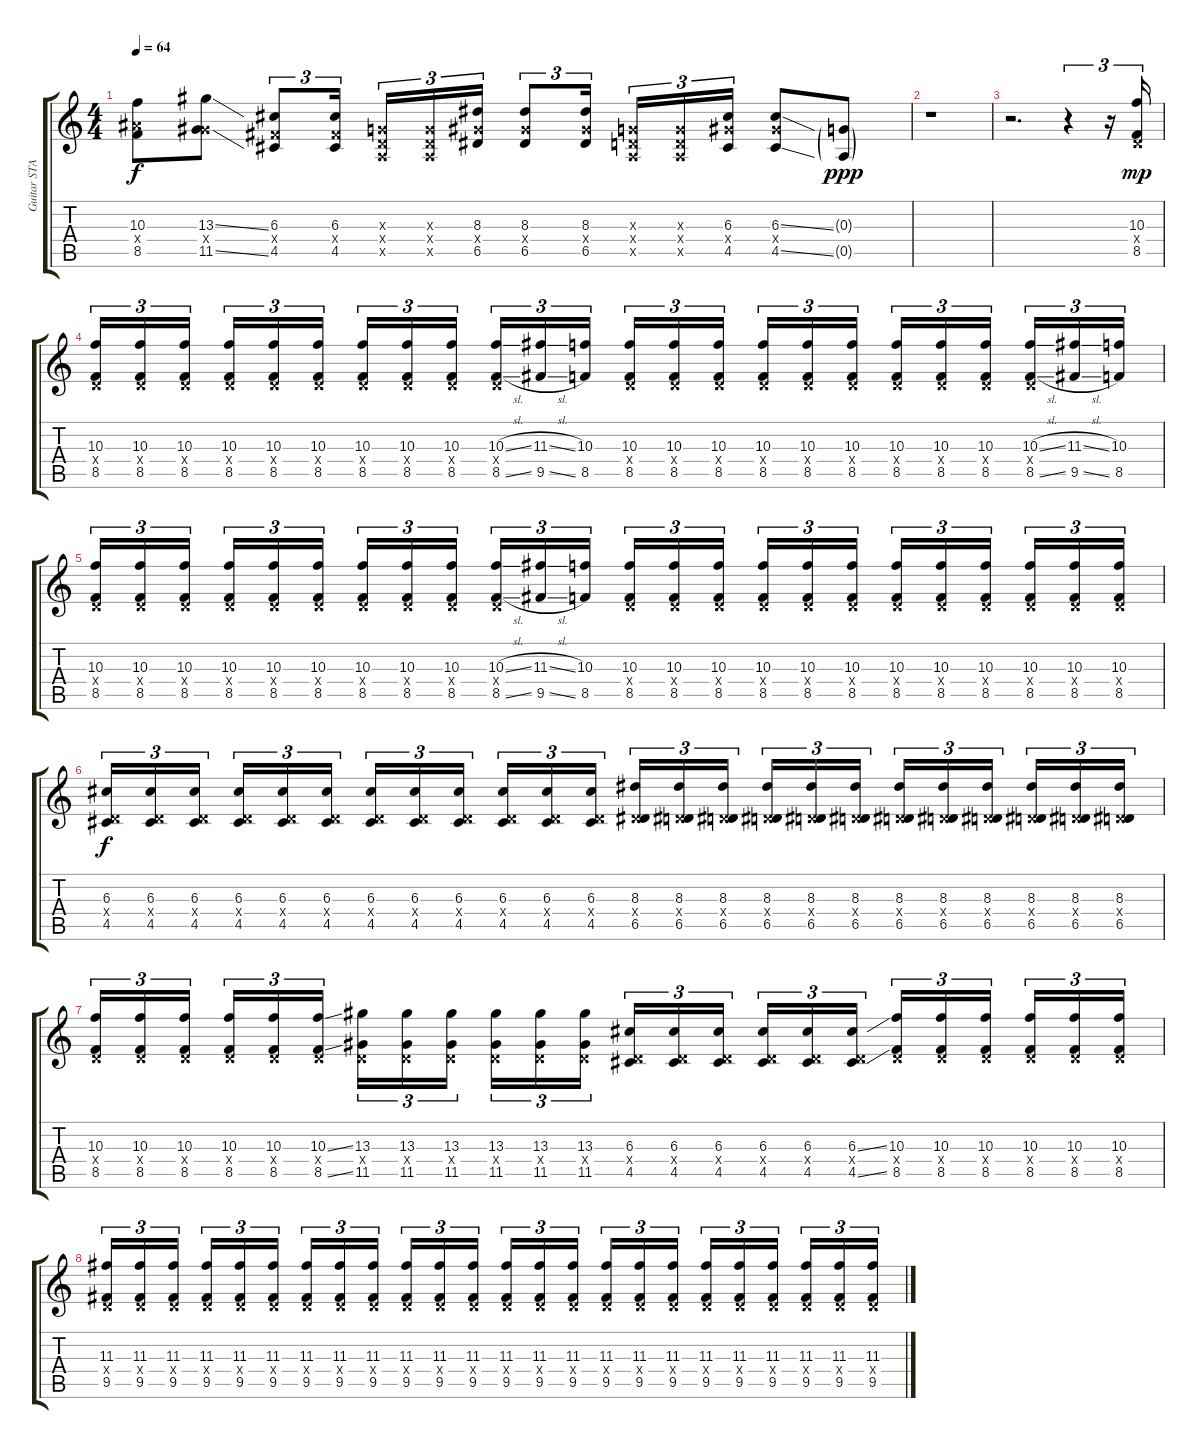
\track ("Guitar STANDARD THREE" "Guitar STA") {instrument distortionguitar}
\staff {score tabs}
\tuning (E4 B3 G3 D3 A2 E2) {hide}
\ts (4 4)
\tempo 64
\clef g2
\ks c
(10.3 8.4{x} 8.5).8{dy f} (13.3{ss} 6.4{x} 11.5{ss}).8 (6.3 4.4{x} 4.5).8{tu (3 2)} (6.3 4.4{x} 4.5).16{tu (3 2)} (0.3{x} 0.4{x} 0.5{x}).16{tu (3 2)} (0.3{x} 0.4{x} 0.5{x}).16{tu (3 2)} (8.3 6.4{x} 6.5).16{tu (3 2)} (8.3 6.4{x} 6.5).8{tu (3 2)} (8.3 6.4{x} 6.5).16{tu (3 2)} (0.3{x} 0.4{x} 0.5{x}).16{tu (3 2)} (0.3{x} 0.4{x} 0.5{x}).16{tu (3 2)} (6.3 6.4{x} 4.5).16{tu (3 2)} (6.3{ss} 6.4{x} 4.5{ss}).8 (0.3{g} 0.5{g}).8{dy ppp} |
r.1 |
r.2{d} r.4{tu (3 2)} r.16{tu (3 2)} (10.3 0.4{x} 8.5).16{tu (3 2) dy mp balance 14} |
(10.3 0.4{x} 8.5).16{tu (3 2)} (10.3 0.4{x} 8.5).16{tu (3 2)} (10.3 0.4{x} 8.5).16{tu (3 2)} (10.3 0.4{x} 8.5).16{tu (3 2)} (10.3 0.4{x} 8.5).16{tu (3 2)} (10.3 0.4{x} 8.5).16{tu (3 2)} (10.3 0.4{x} 8.5).16{tu (3 2)} (10.3 0.4{x} 8.5).16{tu (3 2)} (10.3 0.4{x} 8.5).16{tu (3 2)} (10.3{sl} 0.4{x} 8.5{sl}).16{tu (3 2)} (11.3{sl} 9.5{sl}).16{tu (3 2)} (10.3 8.5).16{tu (3 2)} (10.3 0.4{x} 8.5).16{tu (3 2)} (10.3 0.4{x} 8.5).16{tu (3 2)} (10.3 0.4{x} 8.5).16{tu (3 2)} (10.3 0.4{x} 8.5).16{tu (3 2)} (10.3 0.4{x} 8.5).16{tu (3 2)} (10.3 0.4{x} 8.5).16{tu (3 2)} (10.3 0.4{x} 8.5).16{tu (3 2)} (10.3 0.4{x} 8.5).16{tu (3 2)} (10.3 0.4{x} 8.5).16{tu (3 2)} (10.3{sl} 0.4{x} 8.5{sl}).16{tu (3 2)} (11.3{sl} 9.5{sl}).16{tu (3 2)} (10.3 8.5).16{tu (3 2)} |
(10.3 0.4{x} 8.5).16{tu (3 2)} (10.3 0.4{x} 8.5).16{tu (3 2)} (10.3 0.4{x} 8.5).16{tu (3 2)} (10.3 0.4{x} 8.5).16{tu (3 2)} (10.3 0.4{x} 8.5).16{tu (3 2)} (10.3 0.4{x} 8.5).16{tu (3 2)} (10.3 0.4{x} 8.5).16{tu (3 2)} (10.3 0.4{x} 8.5).16{tu (3 2)} (10.3 0.4{x} 8.5).16{tu (3 2)} (10.3{sl} 0.4{x} 8.5{sl}).16{tu (3 2)} (11.3{sl} 9.5{sl}).16{tu (3 2)} (10.3 8.5).16{tu (3 2)} (10.3 0.4{x} 8.5).16{tu (3 2)} (10.3 0.4{x} 8.5).16{tu (3 2)} (10.3 0.4{x} 8.5).16{tu (3 2)} (10.3 0.4{x} 8.5).16{tu (3 2)} (10.3 0.4{x} 8.5).16{tu (3 2)} (10.3 0.4{x} 8.5).16{tu (3 2)} (10.3 0.4{x} 8.5).16{tu (3 2)} (10.3 0.4{x} 8.5).16{tu (3 2)} (10.3 0.4{x} 8.5).16{tu (3 2)} (10.3 0.4{x} 8.5).16{tu (3 2)} (10.3 0.4{x} 8.5).16{tu (3 2)} (10.3 0.4{x} 8.5).16{tu (3 2)} |
(6.3 0.4{x} 4.5).16{tu (3 2) dy f balance 8} (6.3 0.4{x} 4.5).16{tu (3 2)} (6.3 0.4{x} 4.5).16{tu (3 2)} (6.3 0.4{x} 4.5).16{tu (3 2)} (6.3 0.4{x} 4.5).16{tu (3 2)} (6.3 0.4{x} 4.5).16{tu (3 2)} (6.3 0.4{x} 4.5).16{tu (3 2)} (6.3 0.4{x} 4.5).16{tu (3 2)} (6.3 0.4{x} 4.5).16{tu (3 2)} (6.3 0.4{x} 4.5).16{tu (3 2)} (6.3 0.4{x} 4.5).16{tu (3 2)} (6.3 0.4{x} 4.5).16{tu (3 2)} (8.3 0.4{x} 6.5).16{tu (3 2)} (8.3 0.4{x} 6.5).16{tu (3 2)} (8.3 0.4{x} 6.5).16{tu (3 2)} (8.3 0.4{x} 6.5).16{tu (3 2)} (8.3 0.4{x} 6.5).16{tu (3 2)} (8.3 0.4{x} 6.5).16{tu (3 2)} (8.3 0.4{x} 6.5).16{tu (3 2)} (8.3 0.4{x} 6.5).16{tu (3 2)} (8.3 0.4{x} 6.5).16{tu (3 2)} (8.3 0.4{x} 6.5).16{tu (3 2)} (8.3 0.4{x} 6.5).16{tu (3 2)} (8.3 0.4{x} 6.5).16{tu (3 2)} |
(10.3 0.4{x} 8.5).16{tu (3 2)} (10.3 0.4{x} 8.5).16{tu (3 2)} (10.3 0.4{x} 8.5).16{tu (3 2)} (10.3 0.4{x} 8.5).16{tu (3 2)} (10.3 0.4{x} 8.5).16{tu (3 2)} (10.3{ss} 0.4{x} 8.5{ss}).16{tu (3 2)} (13.3 0.4{x} 11.5).16{tu (3 2)} (13.3 0.4{x} 11.5).16{tu (3 2)} (13.3 0.4{x} 11.5).16{tu (3 2)} (13.3 0.4{x} 11.5).16{tu (3 2)} (13.3 0.4{x} 11.5).16{tu (3 2)} (13.3 0.4{x} 11.5).16{tu (3 2)} (6.3 0.4{x} 4.5).16{tu (3 2)} (6.3 0.4{x} 4.5).16{tu (3 2)} (6.3 0.4{x} 4.5).16{tu (3 2)} (6.3 0.4{x} 4.5).16{tu (3 2)} (6.3 0.4{x} 4.5).16{tu (3 2)} (6.3{ss} 0.4{x} 4.5{ss}).16{tu (3 2)} (10.3 0.4{x} 8.5).16{tu (3 2)} (10.3 0.4{x} 8.5).16{tu (3 2)} (10.3 0.4{x} 8.5).16{tu (3 2)} (10.3 0.4{x} 8.5).16{tu (3 2)} (10.3 0.4{x} 8.5).16{tu (3 2)} (10.3 0.4{x} 8.5).16{tu (3 2)} |
(11.3 0.4{x} 9.5).16{tu (3 2)} (11.3 0.4{x} 9.5).16{tu (3 2)} (11.3 0.4{x} 9.5).16{tu (3 2)} (11.3 0.4{x} 9.5).16{tu (3 2)} (11.3 0.4{x} 9.5).16{tu (3 2)} (11.3 0.4{x} 9.5).16{tu (3 2)} (11.3 0.4{x} 9.5).16{tu (3 2)} (11.3 0.4{x} 9.5).16{tu (3 2)} (11.3 0.4{x} 9.5).16{tu (3 2)} (11.3 0.4{x} 9.5).16{tu (3 2)} (11.3 0.4{x} 9.5).16{tu (3 2)} (11.3 0.4{x} 9.5).16{tu (3 2)} (11.3 0.4{x} 9.5).16{tu (3 2)} (11.3 0.4{x} 9.5).16{tu (3 2)} (11.3 0.4{x} 9.5).16{tu (3 2)} (11.3 0.4{x} 9.5).16{tu (3 2)} (11.3 0.4{x} 9.5).16{tu (3 2)} (11.3 0.4{x} 9.5).16{tu (3 2)} (11.3 0.4{x} 9.5).16{tu (3 2)} (11.3 0.4{x} 9.5).16{tu (3 2)} (11.3 0.4{x} 9.5).16{tu (3 2)} (11.3 0.4{x} 9.5).16{tu (3 2)} (11.3 0.4{x} 9.5).16{tu (3 2)} (11.3 0.4{x} 9.5).16{tu (3 2)}
